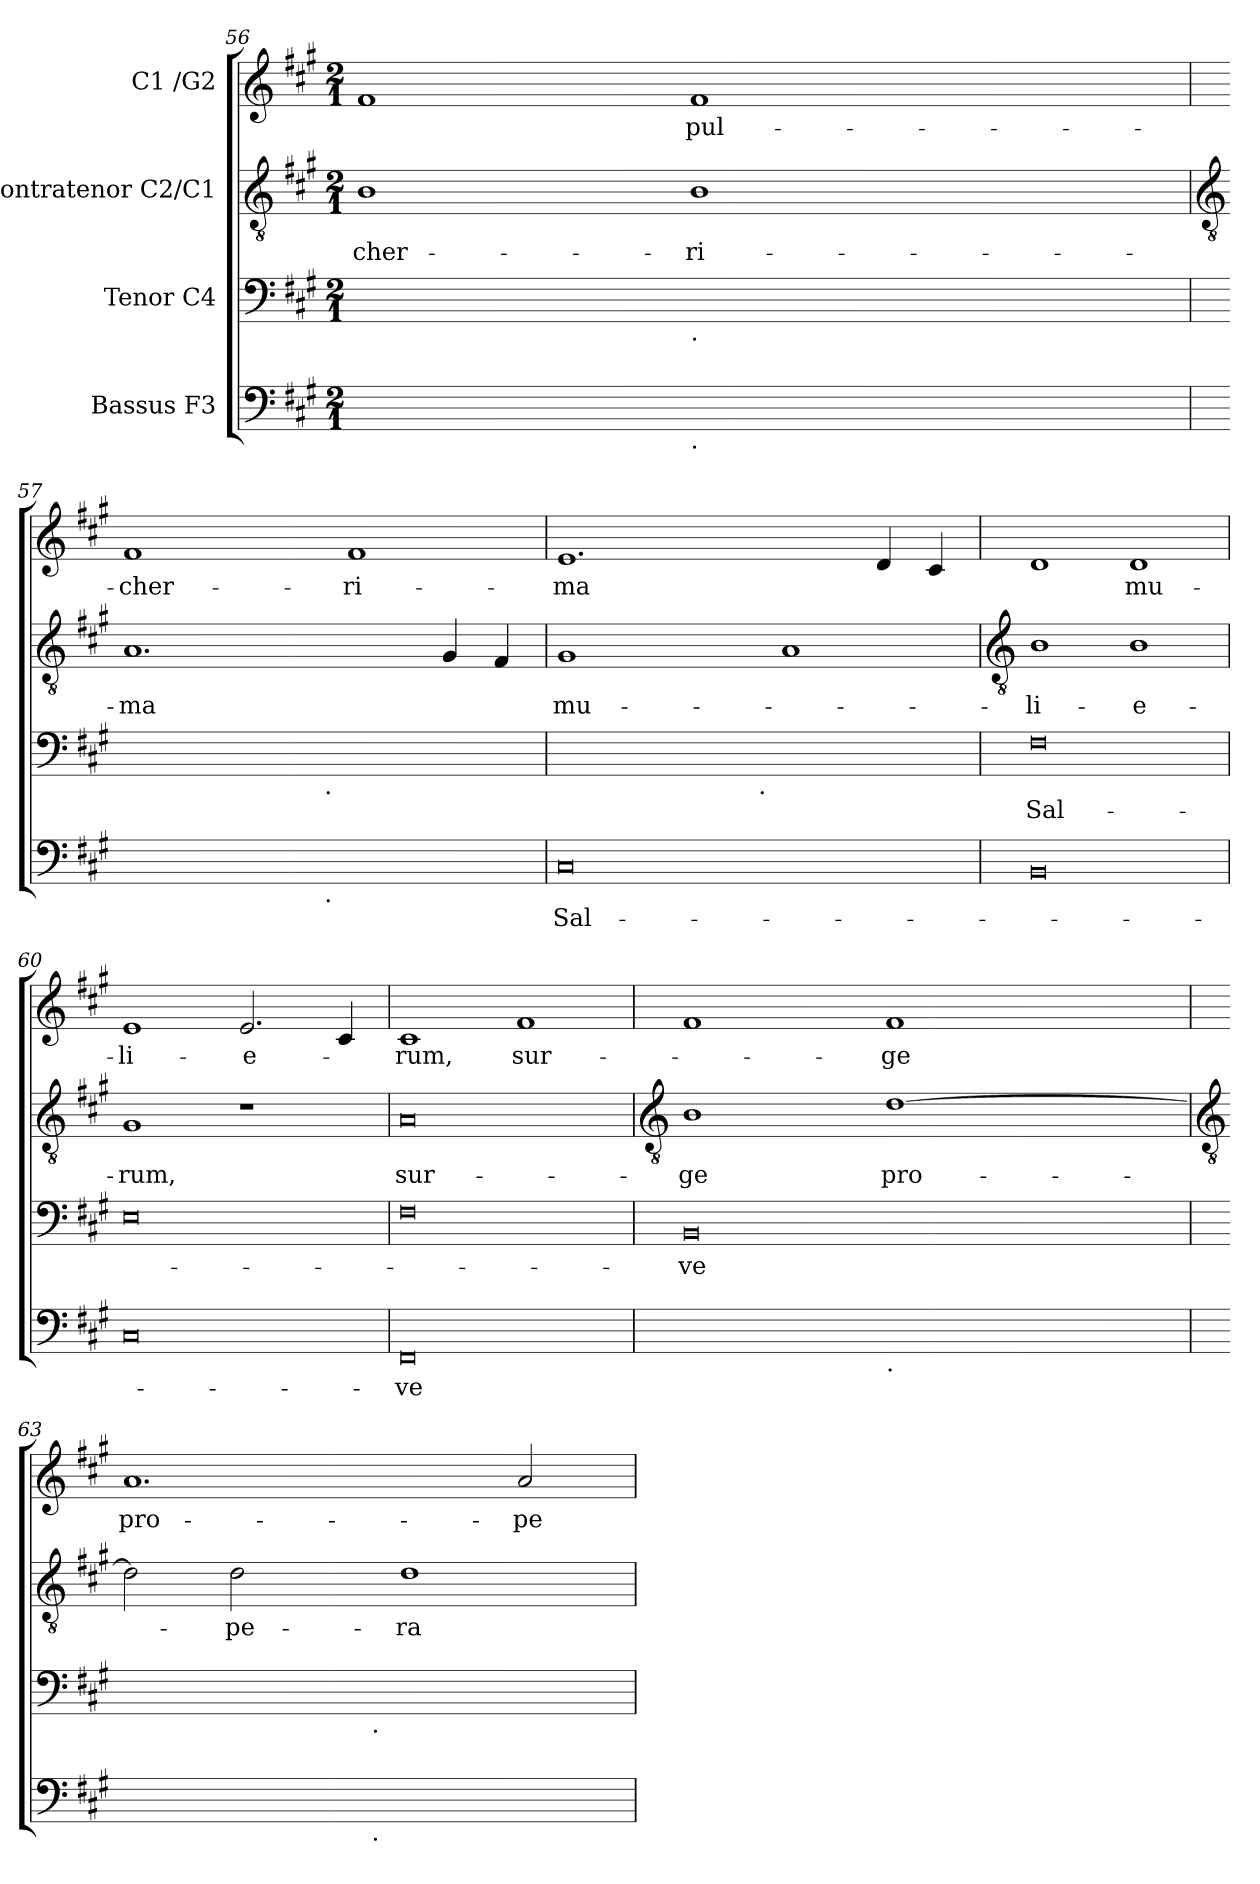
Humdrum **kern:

**kern	**text	**kern	**text	**kern	**text	**kern	**text
*part4	*part4	*part3	*part3	*part2	*part2	*part1	*part1
*staff4	*staff4	*staff3	*staff3	*staff2	*staff2	*staff1	*staff1
*I"Bassus F3	*	*I"Tenor C4	*	*I"Contratenor C2/C1	*	*I"C1 /G2	*
!!LO:LB:g=z
*clefF4	*	*clefF4	*	*clefGv2	*	*clefG2	*
*k[f#c#g#]	*	*k[f#c#g#]	*	*k[f#c#g#]	*	*k[f#c#g#]	*
*A:	*	*A:	*	*A:	*	*A:	*
*M2/1	*	*M2/1	*	*M2/1	*	*M2/1	*
=56	=56	=56	=56	=56	=56	=56	=56
!	!	!	!	!	!LO:LY:b	!	!
4ryy	.	4ryy	.	1B	-cher-	1f#	.
4ryy	.	4ryy	.	.	.	.	.
4ryy	.	4ryy	.	.	.	.	.
4ryy	.	4ryy	.	.	.	.	.
!	!	!LO:TX:b:t=.	!	!	!	!	!
!LO:TX:b:t=.	!	!	!	!	!	!	!
!	!	!	!	!	!LO:LY:b	!	!LO:LY:b
64ryy	.	64ryy	.	1B	-ri-	1f#	pul-
4ryy	.	4ryy	.	.	.	.	.
4ryy	.	4ryy	.	.	.	.	.
4ryy	.	4ryy	.	.	.	.	.
64ryy	.	64ryy	.	.	.	.	.
64ryy	.	64ryy	.	.	.	.	.
64ryy	.	64ryy	.	.	.	.	.
64ryy	.	64ryy	.	.	.	.	.
64ryy	.	64ryy	.	.	.	.	.
64ryy	.	64ryy	.	.	.	.	.
64ryy	.	64ryy	.	.	.	.	.
64ryy	.	64ryy	.	.	.	.	.
64ryy	.	64ryy	.	.	.	.	.
64ryy	.	64ryy	.	.	.	.	.
64ryy	.	64ryy	.	.	.	.	.
64ryy	.	64ryy	.	.	.	.	.
64ryy	.	64ryy	.	.	.	.	.
64ryy	.	64ryy	.	.	.	.	.
64ryy	.	64ryy	.	.	.	.	.
!!LO:LB:g=z
=57	=57	=57	=57	=57	=57	=57	=57
*	*	*	*	*clefGv2	*	*	*
!	!	!	!	!	!LO:LY:b	!	!LO:LY:b
4ryy	.	4ryy	.	1.A	-ma	1f#	-cher-
4ryy	.	4ryy	.	.	.	.	.
4ryy	.	4ryy	.	.	.	.	.
32ryy	.	32ryy	.	.	.	.	.
32ryy	.	32ryy	.	.	.	.	.
32ryy	.	32ryy	.	.	.	.	.
32ryy	.	32ryy	.	.	.	.	.
32ryy	.	32ryy	.	.	.	.	.
32ryy	.	32ryy	.	.	.	.	.
!	!	!LO:TX:b:t=.	!	!	!	!	!
!LO:TX:b:t=.	!	!	!	!	!	!	!
32ryy	.	32ryy	.	.	.	.	.
4ryy	.	4ryy	.	.	.	.	.
!	!	!	!	!	!	!	!LO:LY:b
.	.	.	.	.	.	1f#	-ri-
4ryy	.	4ryy	.	.	.	.	.
4ryy	.	4ryy	.	.	.	.	.
.	.	.	.	4G#/	.	.	.
4ryy	.	4ryy	.	.	.	.	.
.	.	.	.	4F#/	.	.	.
32ryy	.	32ryy	.	.	.	.	.
=58	=58	=58	=58	=58	=58	=58	=58
!	!LO:LY:b	!	!	!	!LO:LY:b	!	!LO:LY:b
0C#	Sal-	4ryy	.	1G#	mu-	1.e	-ma
.	.	4ryy	.	.	.	.	.
.	.	4ryy	.	.	.	.	.
.	.	32ryy	.	.	.	.	.
.	.	32ryy	.	.	.	.	.
.	.	32ryy	.	.	.	.	.
.	.	32ryy	.	.	.	.	.
.	.	32ryy	.	.	.	.	.
.	.	32ryy	.	.	.	.	.
!	!	!LO:TX:b:t=.	!	!	!	!	!
.	.	32ryy	.	.	.	.	.
.	.	4ryy	.	.	.	.	.
.	.	.	.	1A	.	.	.
.	.	4ryy	.	.	.	.	.
.	.	4ryy	.	.	.	.	.
.	.	.	.	.	.	4d/	.
.	.	4ryy	.	.	.	.	.
.	.	.	.	.	.	4c#/	.
.	.	32ryy	.	.	.	.	.
!!LO:LB:g=z
=59	=59	=59	=59	=59	=59	=59	=59
*	*	*	*	*clefGv2	*	*	*
!	!	!	!LO:LY:b	!	!LO:LY:b	!	!
0BB	.	0F#	Sal-	1B	-li-	1d	.
!	!	!	!	!	!LO:LY:b	!	!LO:LY:b
.	.	.	.	1B	-e-	1d	mu-
=60	=60	=60	=60	=60	=60	=60	=60
!	!	!	!	!	!LO:LY:b	!	!LO:LY:b
0C#	.	0E	.	1G#	-rum,	1e	-li-
!	!	!	!	!	!	!	!LO:LY:b
.	.	.	.	1r	.	2.e/	-e-
.	.	.	.	.	.	4c#/	.
=61	=61	=61	=61	=61	=61	=61	=61
!	!LO:LY:b	!	!	!	!LO:LY:b	!	!LO:LY:b
0FF#	-ve	0F#	.	0A	sur-	1c#	-rum,
!	!	!	!	!	!	!	!LO:LY:b
.	.	.	.	.	.	1f#	sur-
!!LO:LB:g=z
=62	=62	=62	=62	=62	=62	=62	=62
*	*	*	*	*clefGv2	*	*	*
!	!	!	!LO:LY:b	!	!LO:LY:b	!	!
4ryy	.	0BB	-ve	1B	-ge	1f#	.
4ryy	.	.	.	.	.	.	.
4ryy	.	.	.	.	.	.	.
4ryy	.	.	.	.	.	.	.
!LO:TX:b:t=.	!	!	!	!	!	!	!
!	!	!	!	!	!LO:LY:b	!	!LO:LY:b
64ryy	.	.	.	[1d	pro-	1f#	-ge
4ryy	.	.	.	.	.	.	.
4ryy	.	.	.	.	.	.	.
4ryy	.	.	.	.	.	.	.
64ryy	.	.	.	.	.	.	.
64ryy	.	.	.	.	.	.	.
64ryy	.	.	.	.	.	.	.
64ryy	.	.	.	.	.	.	.
64ryy	.	.	.	.	.	.	.
64ryy	.	.	.	.	.	.	.
64ryy	.	.	.	.	.	.	.
64ryy	.	.	.	.	.	.	.
64ryy	.	.	.	.	.	.	.
64ryy	.	.	.	.	.	.	.
64ryy	.	.	.	.	.	.	.
64ryy	.	.	.	.	.	.	.
64ryy	.	.	.	.	.	.	.
64ryy	.	.	.	.	.	.	.
64ryy	.	.	.	.	.	.	.
!!LO:LB:g=z
=63	=63	=63	=63	=63	=63	=63	=63
*	*	*	*	*clefGv2	*	*	*
!	!	!	!	!	!	!	!LO:LY:b
4ryy	.	4ryy	.	2d\]	.	1.a	pro-
4ryy	.	4ryy	.	.	.	.	.
!	!	!	!	!	!LO:LY:b	!	!
4ryy	.	4ryy	.	2d\	-pe-	.	.
32ryy	.	32ryy	.	.	.	.	.
32ryy	.	32ryy	.	.	.	.	.
32ryy	.	32ryy	.	.	.	.	.
32ryy	.	32ryy	.	.	.	.	.
32ryy	.	32ryy	.	.	.	.	.
32ryy	.	32ryy	.	.	.	.	.
!	!	!LO:TX:b:t=.	!	!	!	!	!
!LO:TX:b:t=.	!	!	!	!	!	!	!
32ryy	.	32ryy	.	.	.	.	.
4ryy	.	4ryy	.	.	.	.	.
!	!	!	!	!	!LO:LY:b	!	!
.	.	.	.	1d	-ra	.	.
4ryy	.	4ryy	.	.	.	.	.
4ryy	.	4ryy	.	.	.	.	.
!	!	!	!	!	!	!	!LO:LY:b
.	.	.	.	.	.	2a/	-pe-
4ryy	.	4ryy	.	.	.	.	.
32ryy	.	32ryy	.	.	.	.	.
=	=	=	=	=	=	=	=
*-	*-	*-	*-	*-	*-	*-	*-
